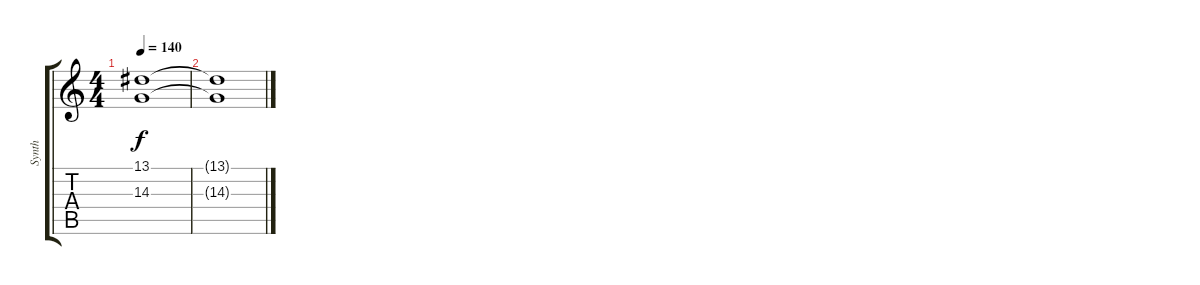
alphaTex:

\track ("Synth" "Synth") {instrument pad8sweep}
\staff {score tabs}
\tuning (D4 A3 F3 C3 G2 C2) {hide}
\ts (4 4)
\tempo 140
\clef g2
\ks c
(13.1 14.3).1{dy f} |
(13.1{t} 14.3{t}).1
